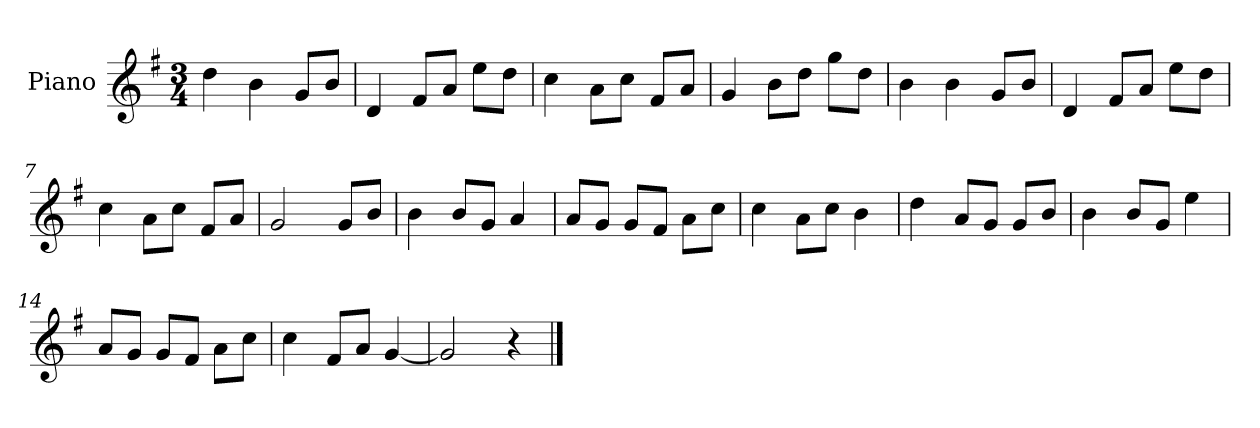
**kern
*part1
*staff1
*I"Piano
*I'P-no
*clefG2
*k[f#]
*M3/4
*MM179
=1
4dd\
4b\
8g/L
8b/J
=2
4d/
8f#/L
8a/J
8ee\L
8dd\J
=3
4cc\
8a\L
8cc\J
8f#/L
8a/J
=4
4g/
8b\L
8dd\J
8gg\L
8dd\J
=5
4b\
4b\
8g/L
8b/J
=6
4d/
8f#/L
8a/J
8ee\L
8dd\J
=7
4cc\
8a\L
8cc\J
8f#/L
8a/J
=8
2g/
8g/L
8b/J
!!LO:LB:g=z
=9
4b\
8b/L
8g/J
4a/
=10
8a/L
8g/J
8g/L
8f#/J
8a\L
8cc\J
=11
4cc\
8a\L
8cc\J
4b\
=12
4dd\
8a/L
8g/J
8g/L
8b/J
=13
4b\
8b/L
8g/J
4ee\
=14
8a/L
8g/J
8g/L
8f#/J
8a\L
8cc\J
=15
4cc\
8f#/L
8a/J
[4g/
=16
2g/]
4r
==
*-
